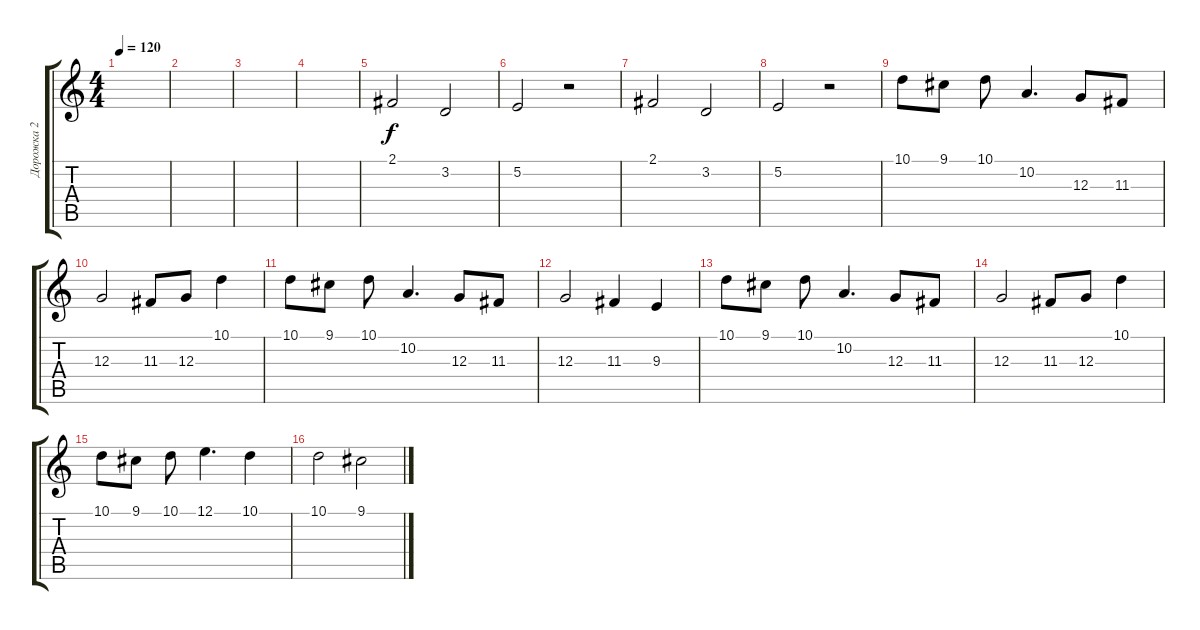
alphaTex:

\track ("Дорожка 2" "Дорожка 2") {instrument tuba}
\staff {score tabs}
\tuning (E4 B3 G3 D3 A2 E2) {hide}
\ts (4 4)
\tempo 120
\clef g2
\ks c
|
|
|
|
2.1.2{instrument choiraahs} 3.2.2 |
5.2.2 r.2 |
2.1.2 3.2.2 |
5.2.2 r.2{instrument tuba} |
10.1.8 9.1.8 10.1.8 10.2.4{d} 12.3.8 11.3.8 |
12.3.2 11.3.8 12.3.8 10.1.4 |
10.1.8 9.1.8 10.1.8 10.2.4{d} 12.3.8 11.3.8 |
12.3.2 11.3.4 9.3.4 |
10.1.8 9.1.8 10.1.8 10.2.4{d} 12.3.8 11.3.8 |
12.3.2 11.3.8 12.3.8 10.1.4 |
10.1.8 9.1.8 10.1.8 12.1.4{d} 10.1.4 |
10.1.2 9.1.2
